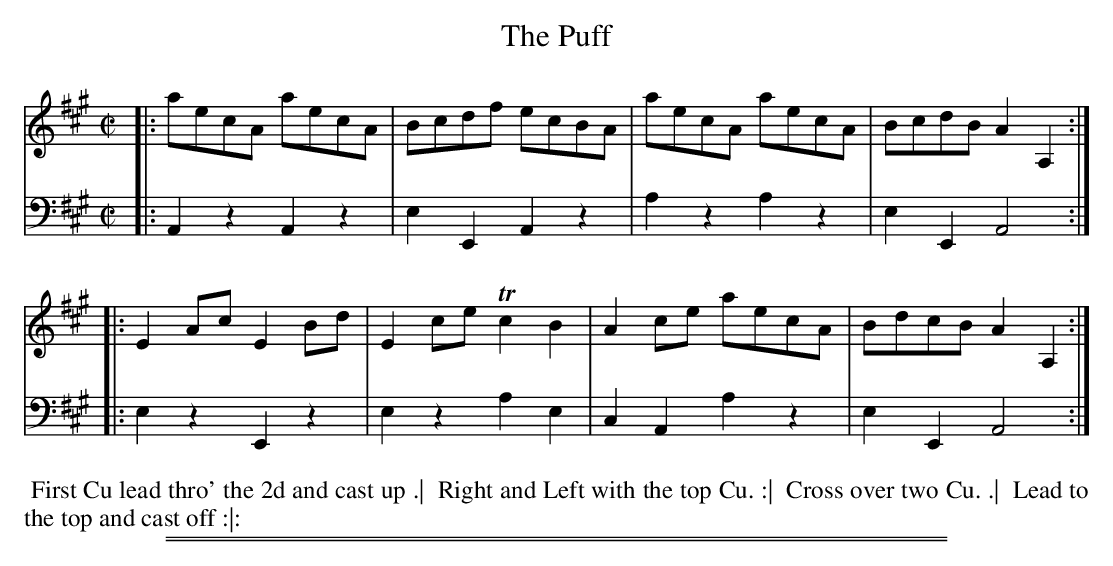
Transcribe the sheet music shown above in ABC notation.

X:1
T: The Puff
M: C|
L: 1/8
K: A
V: 1
|: aecA aecA | Bcdf  ecBA | aecA aecA | BcdB A2A,2 :|
|: E2Ac E2Bd | E2ce Tc2B2 | A2ce aecA | BdcB A2A,2 :|
V: 2 clef=bass middle=d
|: A2z2 A2z2 | e2E2 A2z2 | a2z2 a2z2 | e2E2 A4 :|
|: e2z2 E2z2 | e2z2 a2e2 | c2A2 a2z2 | e2E2 A4 :|
